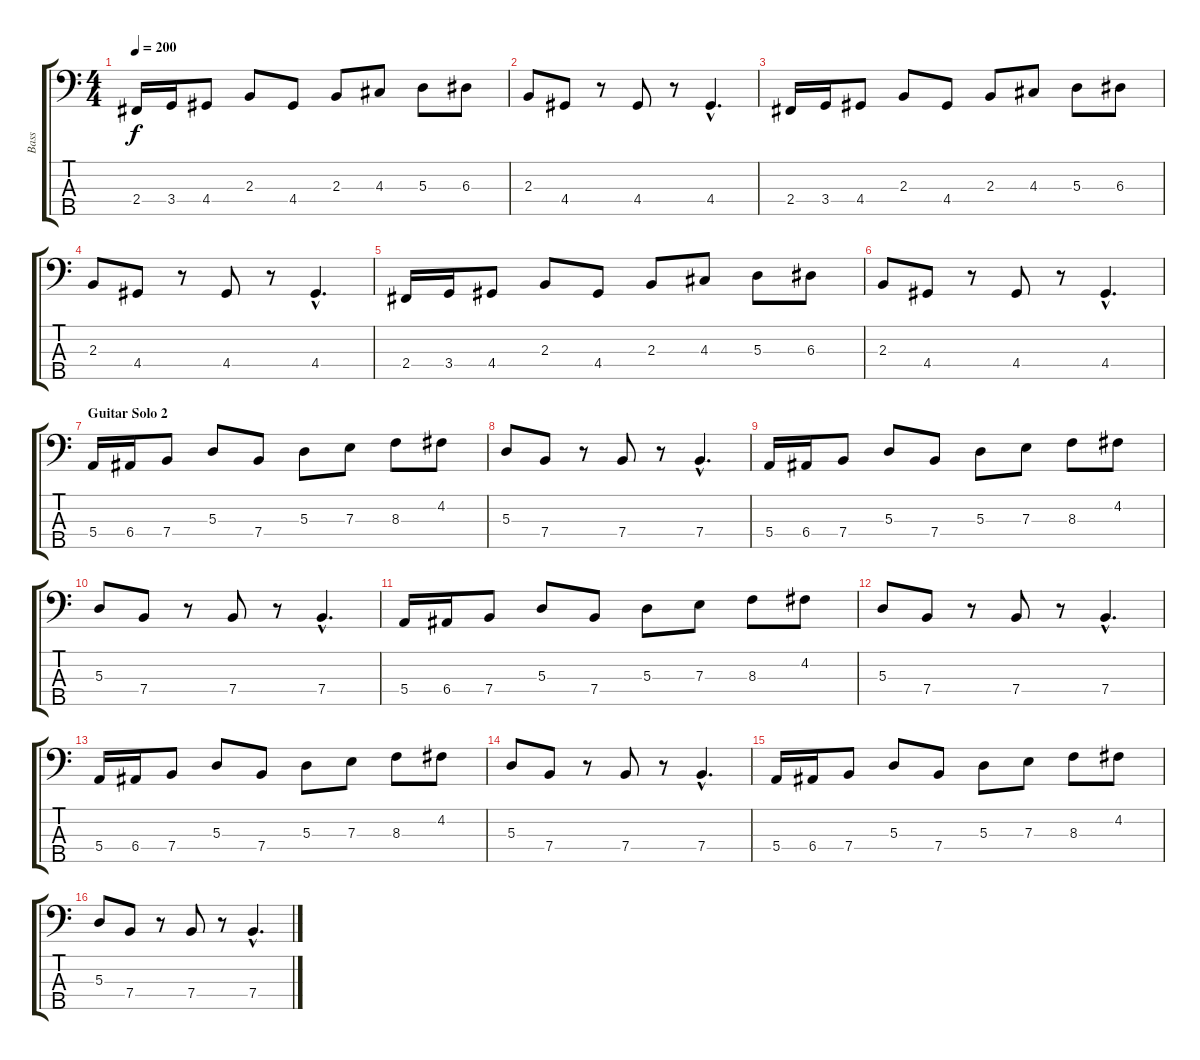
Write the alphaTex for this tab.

\track ("Bass" "Bass") {instrument electricbassfinger}
\staff {score tabs}
\tuning (G2 D2 A1 E1 B0) {hide}
\ts (4 4)
\tempo 200
\clef f4
\ks c
2.4.16{dy f} 3.4.16 4.4.8 2.3.8 4.4.8 2.3.8 4.3.8 5.3.8 6.3.8 |
2.3.8 4.4.8 r.8 4.4.8 r.8 4.4{hac}.4{d} |
2.4.16 3.4.16 4.4.8 2.3.8 4.4.8 2.3.8 4.3.8 5.3.8 6.3.8 |
2.3.8 4.4.8 r.8 4.4.8 r.8 4.4{hac}.4{d} |
2.4.16 3.4.16 4.4.8 2.3.8 4.4.8 2.3.8 4.3.8 5.3.8 6.3.8 |
2.3.8 4.4.8 r.8 4.4.8 r.8 4.4{hac}.4{d} |
\section ("" "Guitar Solo 2")
5.4.16 6.4.16 7.4.8 5.3.8 7.4.8 5.3.8 7.3.8 8.3.8 4.2.8 |
5.3.8 7.4.8 r.8 7.4.8 r.8 7.4{hac}.4{d} |
5.4.16 6.4.16 7.4.8 5.3.8 7.4.8 5.3.8 7.3.8 8.3.8 4.2.8 |
5.3.8 7.4.8 r.8 7.4.8 r.8 7.4{hac}.4{d} |
5.4.16 6.4.16 7.4.8 5.3.8 7.4.8 5.3.8 7.3.8 8.3.8 4.2.8 |
5.3.8 7.4.8 r.8 7.4.8 r.8 7.4{hac}.4{d} |
5.4.16 6.4.16 7.4.8 5.3.8 7.4.8 5.3.8 7.3.8 8.3.8 4.2.8 |
5.3.8 7.4.8 r.8 7.4.8 r.8 7.4{hac}.4{d} |
5.4.16 6.4.16 7.4.8 5.3.8 7.4.8 5.3.8 7.3.8 8.3.8 4.2.8 |
5.3.8 7.4.8 r.8 7.4.8 r.8 7.4{hac}.4{d}
